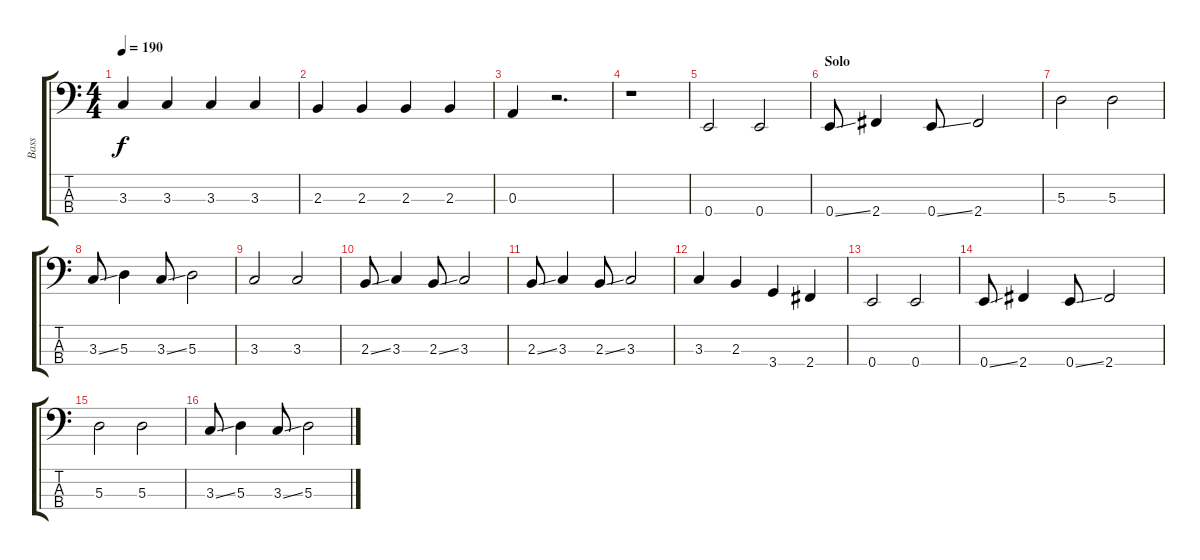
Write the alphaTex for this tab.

\track ("Bass" "Bass") {instrument electricbassfinger}
\staff {score tabs}
\tuning (G2 D2 A1 E1) {hide}
\ts (4 4)
\tempo 190
\clef f4
\ks c
3.3.4{dy f} 3.3.4 3.3.4 3.3.4 |
2.3.4 2.3.4 2.3.4 2.3.4 |
0.3.4 r.2{d} |
r.1 |
0.4.2 0.4.2 |
\section ("" "Solo")
0.4{ss}.8 2.4.4 0.4{ss}.8 2.4.2 |
5.3.2 5.3.2 |
3.3{ss}.8 5.3.4 3.3{ss}.8 5.3.2 |
3.3.2 3.3.2 |
2.3{ss}.8 3.3.4 2.3{ss}.8 3.3.2 |
2.3{ss}.8 3.3.4 2.3{ss}.8 3.3.2 |
3.3.4 2.3.4 3.4.4 2.4.4 |
0.4.2 0.4.2 |
0.4{ss}.8 2.4.4 0.4{ss}.8 2.4.2 |
5.3.2 5.3.2 |
3.3{ss}.8 5.3.4 3.3{ss}.8 5.3.2
